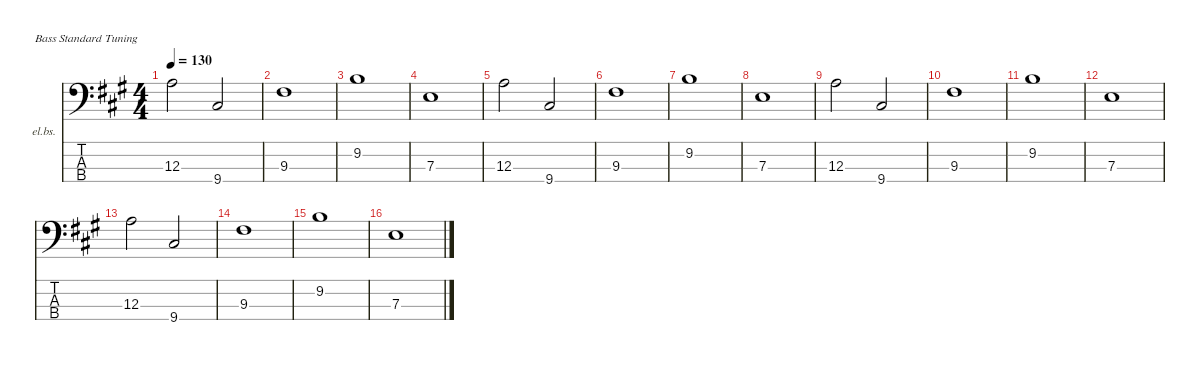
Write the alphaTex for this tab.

\defaultSystemsLayout 4
\hideDynamics
\bracketExtendMode nobrackets
\firstSystemTrackNameOrientation horizontal
\otherSystemsTrackNameOrientation horizontal
\track ("Electric Bass" "el.bs.") {instrument electricbassfinger}
\staff {score tabs}
\tuning (G2 D2 A1 E1)
\ts (4 4)
\tempo 130
\clef f4
\ks f#minor
12.3{acc forcenatural}.2{dy mf beam Down} 9.4{acc #}.2{beam Up} |
9.3{acc #}.1{beam Down} |
9.2{acc forcenatural}.1{beam Down} |
7.3{acc forcenatural}.1{beam Down} |
12.3{acc forcenatural}.2{beam Down} 9.4{acc #}.2{beam Up} |
9.3{acc #}.1{beam Down} |
9.2{acc forcenatural}.1{beam Down} |
7.3{acc forcenatural}.1{beam Down} |
12.3{acc forcenatural}.2{beam Down} 9.4{acc #}.2{beam Up} |
9.3{acc #}.1{beam Down} |
9.2{acc forcenatural}.1{beam Down} |
7.3{acc forcenatural}.1{beam Down} |
12.3{acc forcenatural}.2{beam Down} 9.4{acc #}.2{beam Up} |
9.3{acc #}.1{beam Down} |
9.2{acc forcenatural}.1{beam Down} |
7.3{acc forcenatural}.1{beam Down}
